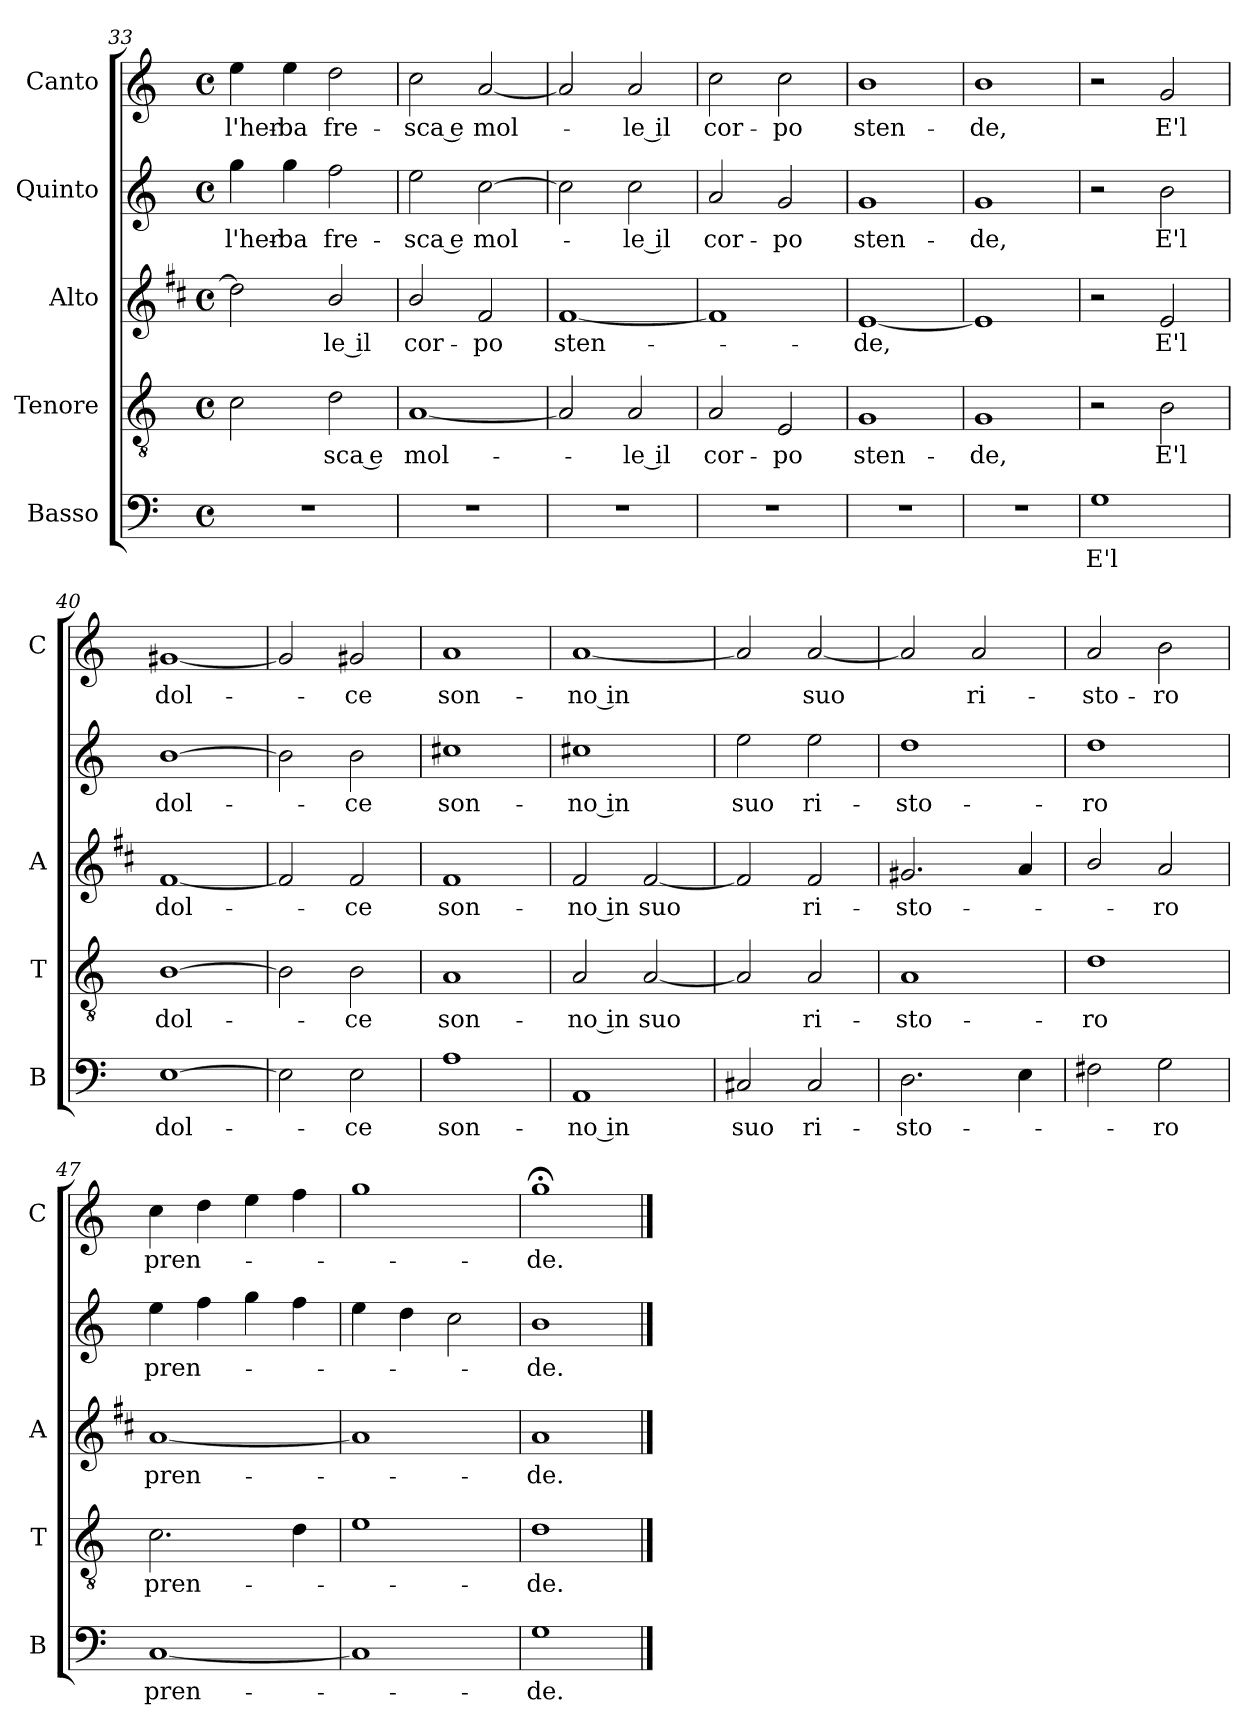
**kern	**text	**kern	**text	**kern	**text	**kern	**text	**kern	**text
*part5	*part5	*part4	*part4	*part3	*part3	*part2	*part2	*part1	*part1
*staff5	*staff5	*staff4	*staff4	*staff3	*staff3	*staff2	*staff2	*staff1	*staff1
*I"Basso	*	*I"Tenore	*	*I"Alto	*	*I"Quinto	*	*I"Canto	*
*I'B	*	*I'T	*	*I'A	*	*	*	*I'C	*
*clefF4	*	*clefGv2	*	*clefG2	*	*clefG2	*	*clefG2	*
*	*	*	*	*ITrd1c2	*	*	*	*	*
*k[]	*	*k[]	*	*k[]	*	*k[]	*	*k[]	*
*C:	*	*C:	*	*C:	*	*C:	*	*C:	*
*M4/4	*	*M4/4	*	*M4/4	*	*M4/4	*	*M4/4	*
*met(c)	*	*met(c)	*	*met(c)	*	*met(c)	*	*met(c)	*
=33	=33	=33	=33	=33	=33	=33	=33	=33	=33
!	!	!	!	!	!	!	!LO:LY:b	!	!LO:LY:b
1r	.	2c\	.	2cc\]	.	4gg\	l'her-	4ee\	l'her-
!	!	!	!	!	!	!	!LO:LY:b	!	!LO:LY:b
.	.	.	.	.	.	4gg\	-ba	4ee\	-ba
!	!	!	!LO:LY:b	!	!LO:LY:b	!	!LO:LY:b	!	!LO:LY:b
.	.	2d\	-sca e	2a/	-le il	2ff\	fre-	2dd\	fre-
=34	=34	=34	=34	=34	=34	=34	=34	=34	=34
!	!	!	!LO:LY:b	!	!LO:LY:b	!	!LO:LY:b	!	!LO:LY:b
1r	.	[1A	mol-	2a/	cor-	2ee\	-sca e	2cc\	-sca e
!	!	!	!	!	!LO:LY:b	!	!LO:LY:b	!	!LO:LY:b
.	.	.	.	2e/	-po	[2cc\	mol-	[2a/	mol-
=35	=35	=35	=35	=35	=35	=35	=35	=35	=35
!	!	!	!	!	!LO:LY:b	!	!	!	!
1r	.	2A/]	.	[1e	sten-	2cc\]	.	2a/]	.
!	!	!	!LO:LY:b	!	!	!	!LO:LY:b	!	!LO:LY:b
.	.	2A/	-le il	.	.	2cc\	-le il	2a/	-le il
=36	=36	=36	=36	=36	=36	=36	=36	=36	=36
!	!	!	!LO:LY:b	!	!	!	!LO:LY:b	!	!LO:LY:b
1r	.	2A/	cor-	1e]	.	2a/	cor-	2cc\	cor-
!	!	!	!LO:LY:b	!	!	!	!LO:LY:b	!	!LO:LY:b
.	.	2E/	-po	.	.	2g/	-po	2cc\	-po
=37	=37	=37	=37	=37	=37	=37	=37	=37	=37
!	!	!	!LO:LY:b	!	!LO:LY:b	!	!LO:LY:b	!	!LO:LY:b
1r	.	1G	sten-	[1d	-de,	1g	sten-	1b	sten-
=38	=38	=38	=38	=38	=38	=38	=38	=38	=38
!	!	!	!LO:LY:b	!	!	!	!LO:LY:b	!	!LO:LY:b
1r	.	1G	-de,	1d]	.	1g	-de,	1b	-de,
=39	=39	=39	=39	=39	=39	=39	=39	=39	=39
!	!LO:LY:b	!	!	!	!	!	!	!	!
1G	E'l	2r	.	2r	.	2r	.	2r	.
!	!	!	!LO:LY:b	!	!LO:LY:b	!	!LO:LY:b	!	!LO:LY:b
.	.	2B\	E'l	2d/	E'l	2b\	E'l	2g/	E'l
=40	=40	=40	=40	=40	=40	=40	=40	=40	=40
!	!LO:LY:b	!	!LO:LY:b	!	!LO:LY:b	!	!LO:LY:b	!	!LO:LY:b
[1E	dol-	[1B	dol-	[1e	dol-	[1b	dol-	[1g#X	dol-
=41	=41	=41	=41	=41	=41	=41	=41	=41	=41
2E\]	.	2B\]	.	2e/]	.	2b\]	.	2g#/]	.
!	!LO:LY:b	!	!LO:LY:b	!	!LO:LY:b	!	!LO:LY:b	!	!LO:LY:b
2E\	-ce	2B\	-ce	2e/	-ce	2b\	-ce	2g#X/	-ce
!!LO:LB:g=z
=42	=42	=42	=42	=42	=42	=42	=42	=42	=42
!	!LO:LY:b	!	!LO:LY:b	!	!LO:LY:b	!	!LO:LY:b	!	!LO:LY:b
1A	son-	1A	son-	1e	son-	1cc#X	son-	1a	son-
=43	=43	=43	=43	=43	=43	=43	=43	=43	=43
!	!LO:LY:b	!	!LO:LY:b	!	!LO:LY:b	!	!LO:LY:b	!	!LO:LY:b
1AA	-no in	2A/	-no in	2e/	-no in	1cc#X	-no in	[1a	-no in
!	!	!	!LO:LY:b	!	!LO:LY:b	!	!	!	!
.	.	[2A/	suo	[2e/	suo	.	.	.	.
=44	=44	=44	=44	=44	=44	=44	=44	=44	=44
!	!LO:LY:b	!	!	!	!	!	!LO:LY:b	!	!
2C#X/	suo	2A/]	.	2e/]	.	2ee\	suo	2a/]	.
!	!LO:LY:b	!	!LO:LY:b	!	!LO:LY:b	!	!LO:LY:b	!	!LO:LY:b
2C#/	ri-	2A/	ri-	2e/	ri-	2ee\	ri-	[2a/	suo
=45	=45	=45	=45	=45	=45	=45	=45	=45	=45
!	!LO:LY:b	!	!LO:LY:b	!	!LO:LY:b	!	!LO:LY:b	!	!
2.D\	-sto-	1A	-sto-	2.f#X/	-sto-	1dd	-sto-	2a/]	.
!	!	!	!	!	!	!	!	!	!LO:LY:b
.	.	.	.	.	.	.	.	2a/	ri-
4E\	.	.	.	4g/	.	.	.	.	.
=46	=46	=46	=46	=46	=46	=46	=46	=46	=46
!	!	!	!LO:LY:b	!	!	!	!LO:LY:b	!	!LO:LY:b
2F#X\	.	1d	-ro	2a/	.	1dd	-ro	2a/	-sto-
!	!LO:LY:b	!	!	!	!LO:LY:b	!	!	!	!LO:LY:b
2G\	-ro	.	.	2g/	-ro	.	.	2b\	-ro
=47	=47	=47	=47	=47	=47	=47	=47	=47	=47
!	!LO:LY:b	!	!LO:LY:b	!	!LO:LY:b	!	!LO:LY:b	!	!LO:LY:b
[1C	pren-	2.c\	pren-	[1g	pren-	4ee\	pren-	4cc\	pren-
.	.	.	.	.	.	4ff\	.	4dd\	.
.	.	.	.	.	.	4gg\	.	4ee\	.
.	.	4d\	.	.	.	4ff\	.	4ff\	.
=48	=48	=48	=48	=48	=48	=48	=48	=48	=48
1C]	.	1e	.	1g]	.	4ee\	.	1gg	.
.	.	.	.	.	.	4dd\	.	.	.
.	.	.	.	.	.	2cc\	.	.	.
=49	=49	=49	=49	=49	=49	=49	=49	=49	=49
!	!LO:LY:b	!	!LO:LY:b	!	!LO:LY:b	!	!LO:LY:b	!	!LO:LY:b
1G	-de.	1d	-de.	1g	-de.	1b	-de.	1gg;<	-de.
==	==	==	==	==	==	==	==	==	==
*-	*-	*-	*-	*-	*-	*-	*-	*-	*-
